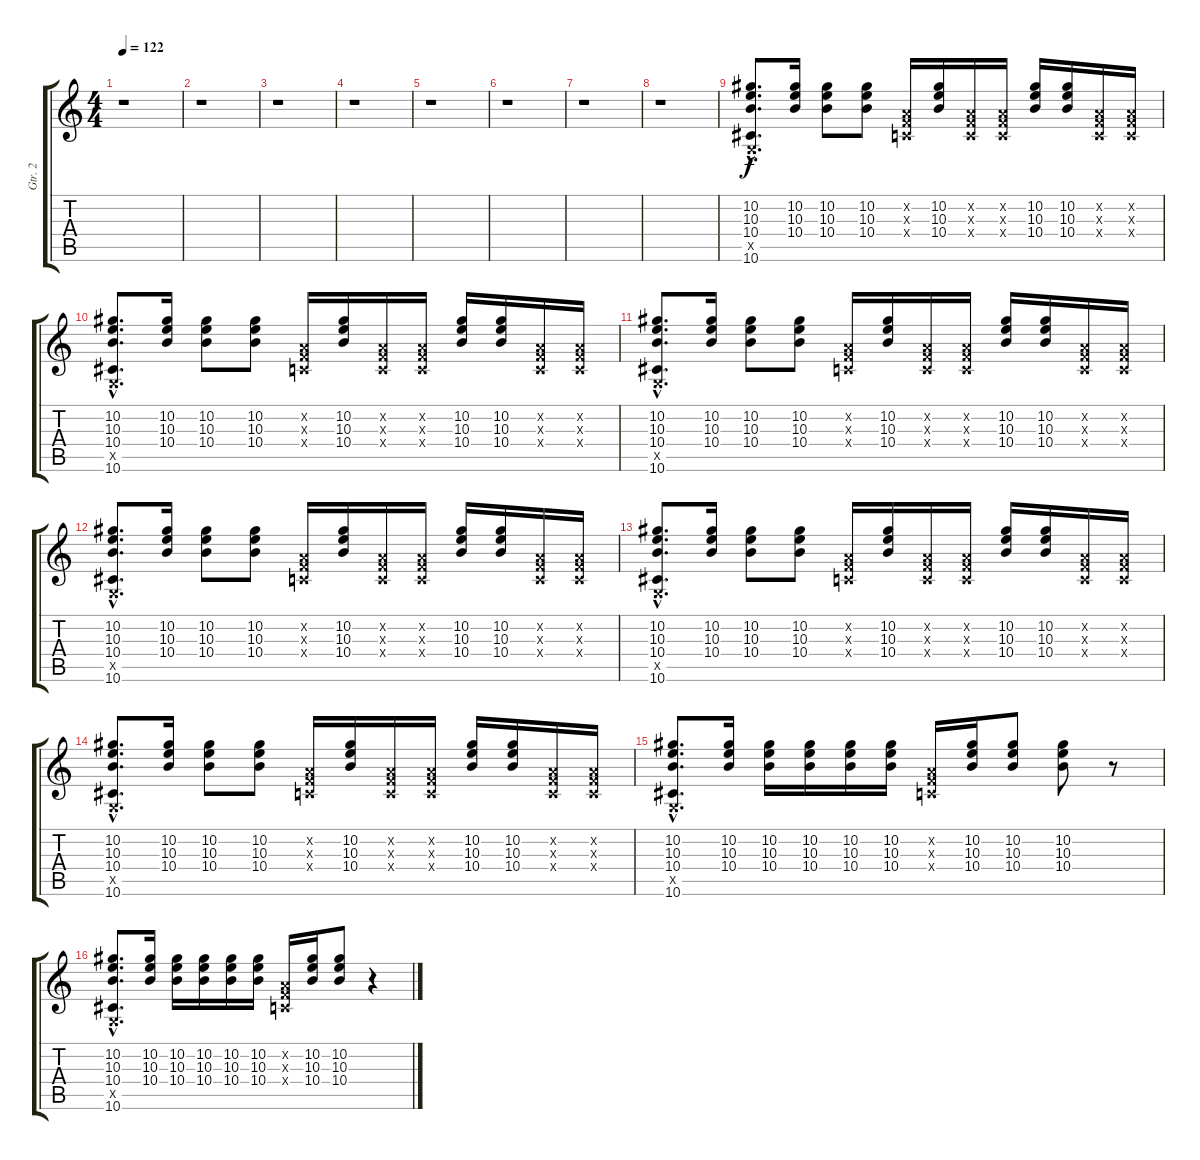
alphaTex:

\track ("Gtr. 2" "Gtr. 2") {instrument distortionguitar}
\staff {score tabs}
\tuning (Eb4 Bb3 Gb3 Db3 Ab2 Eb2) {hide}
\ts (4 4)
\tempo 122
\clef g2
\ks c
r.1{dy f} |
r.1 |
r.1 |
r.1 |
r.1 |
r.1 |
r.1 |
r.1 |
(10.2{hac} 10.3{hac} 10.4{hac} -1.5{hac x} 10.6{hac}).8{d} (10.2 10.3 10.4).16 (10.2 10.3 10.4).8 (10.2 10.3 10.4).8 (-1.2{x} -1.3{x} -1.4{x}).16 (10.2 10.3 10.4).16 (-1.2{x} -1.3{x} -1.4{x}).16 (-1.2{x} -1.3{x} -1.4{x}).16 (10.2 10.3 10.4).16 (10.2 10.3 10.4).16 (-1.2{x} -1.3{x} -1.4{x}).16 (-1.2{x} -1.3{x} -1.4{x}).16 |
(10.2{hac} 10.3{hac} 10.4{hac} -1.5{hac x} 10.6{hac}).8{d} (10.2 10.3 10.4).16 (10.2 10.3 10.4).8 (10.2 10.3 10.4).8 (-1.2{x} -1.3{x} -1.4{x}).16 (10.2 10.3 10.4).16 (-1.2{x} -1.3{x} -1.4{x}).16 (-1.2{x} -1.3{x} -1.4{x}).16 (10.2 10.3 10.4).16 (10.2 10.3 10.4).16 (-1.2{x} -1.3{x} -1.4{x}).16 (-1.2{x} -1.3{x} -1.4{x}).16 |
(10.2{hac} 10.3{hac} 10.4{hac} -1.5{hac x} 10.6{hac}).8{d} (10.2 10.3 10.4).16 (10.2 10.3 10.4).8 (10.2 10.3 10.4).8 (-1.2{x} -1.3{x} -1.4{x}).16 (10.2 10.3 10.4).16 (-1.2{x} -1.3{x} -1.4{x}).16 (-1.2{x} -1.3{x} -1.4{x}).16 (10.2 10.3 10.4).16 (10.2 10.3 10.4).16 (-1.2{x} -1.3{x} -1.4{x}).16 (-1.2{x} -1.3{x} -1.4{x}).16 |
(10.2{hac} 10.3{hac} 10.4{hac} -1.5{hac x} 10.6{hac}).8{d} (10.2 10.3 10.4).16 (10.2 10.3 10.4).8 (10.2 10.3 10.4).8 (-1.2{x} -1.3{x} -1.4{x}).16 (10.2 10.3 10.4).16 (-1.2{x} -1.3{x} -1.4{x}).16 (-1.2{x} -1.3{x} -1.4{x}).16 (10.2 10.3 10.4).16 (10.2 10.3 10.4).16 (-1.2{x} -1.3{x} -1.4{x}).16 (-1.2{x} -1.3{x} -1.4{x}).16 |
(10.2{hac} 10.3{hac} 10.4{hac} -1.5{hac x} 10.6{hac}).8{d} (10.2 10.3 10.4).16 (10.2 10.3 10.4).8 (10.2 10.3 10.4).8 (-1.2{x} -1.3{x} -1.4{x}).16 (10.2 10.3 10.4).16 (-1.2{x} -1.3{x} -1.4{x}).16 (-1.2{x} -1.3{x} -1.4{x}).16 (10.2 10.3 10.4).16 (10.2 10.3 10.4).16 (-1.2{x} -1.3{x} -1.4{x}).16 (-1.2{x} -1.3{x} -1.4{x}).16 |
(10.2{hac} 10.3{hac} 10.4{hac} -1.5{hac x} 10.6{hac}).8{d} (10.2 10.3 10.4).16 (10.2 10.3 10.4).8 (10.2 10.3 10.4).8 (-1.2{x} -1.3{x} -1.4{x}).16 (10.2 10.3 10.4).16 (-1.2{x} -1.3{x} -1.4{x}).16 (-1.2{x} -1.3{x} -1.4{x}).16 (10.2 10.3 10.4).16 (10.2 10.3 10.4).16 (-1.2{x} -1.3{x} -1.4{x}).16 (-1.2{x} -1.3{x} -1.4{x}).16 |
(10.2{hac} 10.3{hac} 10.4{hac} -1.5{hac x} 10.6{hac}).8{d} (10.2 10.3 10.4).16 (10.2 10.3 10.4).16 (10.2 10.3 10.4).16 (10.2 10.3 10.4).16 (10.2 10.3 10.4).16 (-1.2{x} -1.3{x} -1.4{x}).16 (10.2 10.3 10.4).16 (10.2 10.3 10.4).8 (10.2 10.3 10.4).8 r.8 |
(10.2{hac} 10.3{hac} 10.4{hac} -1.5{hac x} 10.6{hac}).8{d} (10.2 10.3 10.4).16 (10.2 10.3 10.4).16 (10.2 10.3 10.4).16 (10.2 10.3 10.4).16 (10.2 10.3 10.4).16 (-1.2{x} -1.3{x} -1.4{x}).16 (10.2 10.3 10.4).16 (10.2 10.3 10.4).8 r.4
